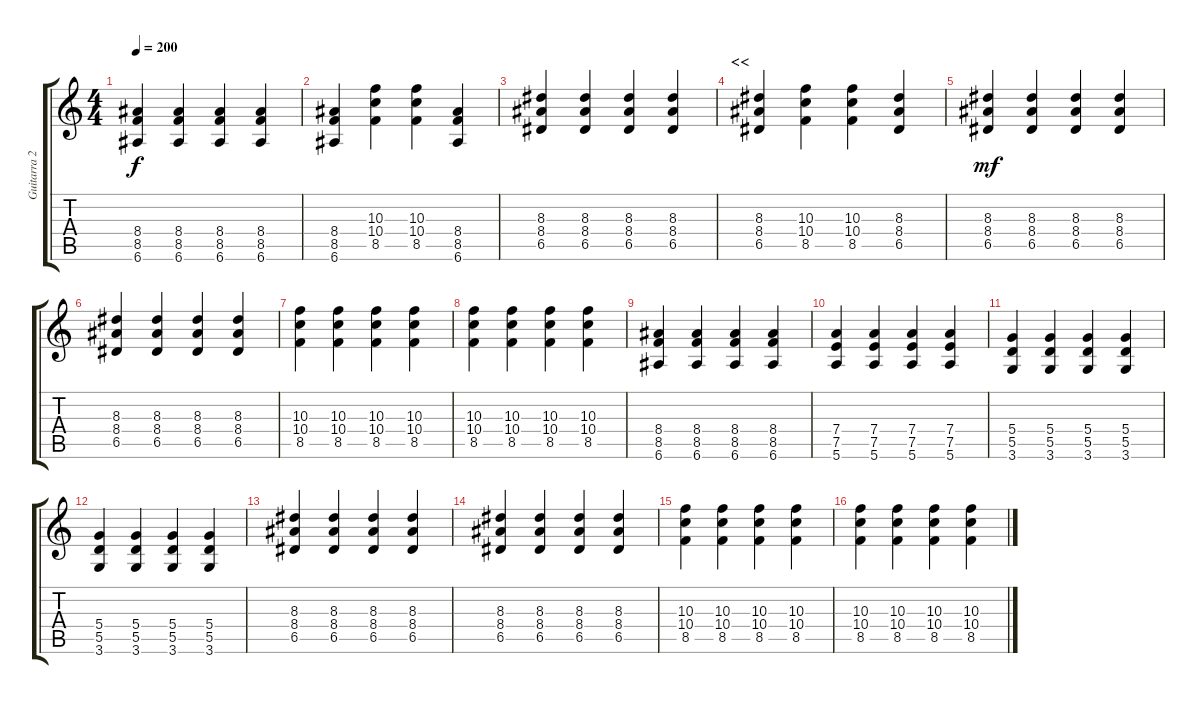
\track ("Guitarra 2" "Guitarra 2") {instrument overdrivenguitar}
\staff {score tabs}
\tuning (E4 B3 G3 D3 A2 E2) {hide}
\ts (4 4)
\tempo 200
\clef g2
\ks c
(8.4 8.5 6.6).4{dy f} (8.4 8.5 6.6).4 (8.4 8.5 6.6).4 (8.4 8.5 6.6).4 |
(8.4 8.5 6.6).4 (10.3 10.4 8.5).4 (10.3 10.4 8.5).4 (8.4 8.5 6.6).4 |
(8.3 8.4 6.5).4 (8.3 8.4 6.5).4 (8.3 8.4 6.5).4 (8.3 8.4 6.5).4 |
\section ("" "<<")
(8.3 8.4 6.5).4 (10.3 10.4 8.5).4 (10.3 10.4 8.5).4 (8.3 8.4 6.5).4 |
(8.3 8.4 6.5).4{dy mf} (8.3 8.4 6.5).4 (8.3 8.4 6.5).4 (8.3 8.4 6.5).4 |
(8.3 8.4 6.5).4 (8.3 8.4 6.5).4 (8.3 8.4 6.5).4 (8.3 8.4 6.5).4 |
(10.3 10.4 8.5).4 (10.3 10.4 8.5).4 (10.3 10.4 8.5).4 (10.3 10.4 8.5).4 |
(10.3 10.4 8.5).4 (10.3 10.4 8.5).4 (10.3 10.4 8.5).4 (10.3 10.4 8.5).4 |
(8.4 8.5 6.6).4 (8.4 8.5 6.6).4 (8.4 8.5 6.6).4 (8.4 8.5 6.6).4 |
(7.4 7.5 5.6).4 (7.4 7.5 5.6).4 (7.4 7.5 5.6).4 (7.4 7.5 5.6).4 |
(5.4 5.5 3.6).4 (5.4 5.5 3.6).4 (5.4 5.5 3.6).4 (5.4 5.5 3.6).4 |
(5.4 5.5 3.6).4 (5.4 5.5 3.6).4 (5.4 5.5 3.6).4 (5.4 5.5 3.6).4 |
(8.3 8.4 6.5).4 (8.3 8.4 6.5).4 (8.3 8.4 6.5).4 (8.3 8.4 6.5).4 |
(8.3 8.4 6.5).4 (8.3 8.4 6.5).4 (8.3 8.4 6.5).4 (8.3 8.4 6.5).4 |
(10.3 10.4 8.5).4 (10.3 10.4 8.5).4 (10.3 10.4 8.5).4 (10.3 10.4 8.5).4 |
(10.3 10.4 8.5).4 (10.3 10.4 8.5).4 (10.3 10.4 8.5).4 (10.3 10.4 8.5).4
